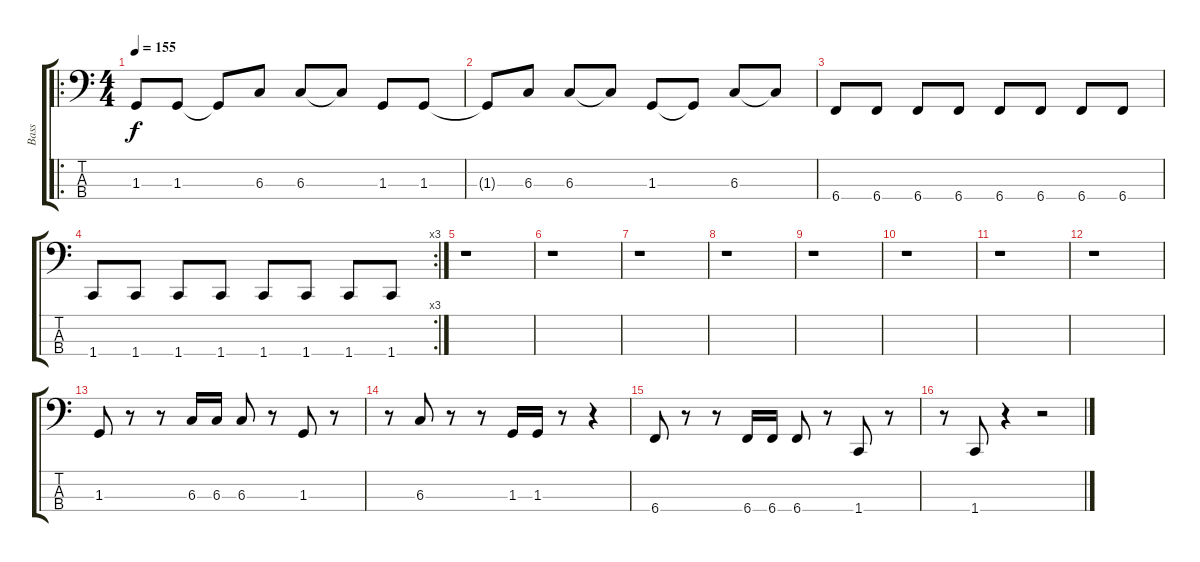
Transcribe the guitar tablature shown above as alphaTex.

\track ("Bass" "Bass") {instrument electricbassfinger}
\staff {score tabs}
\tuning (E2 B1 Gb1 B0) {hide}
\ro
\ts (4 4)
\tempo 155
\clef f4
\ks c
1.3.8{dy f} 1.3.8 1.3{t}.8 6.3.8 6.3.8 6.3{t}.8 1.3.8 1.3.8 |
1.3{t}.8 6.3.8 6.3.8 6.3{t}.8 1.3.8 1.3{t}.8 6.3.8 6.3{t}.8 |
6.4.8 6.4.8 6.4.8 6.4.8 6.4.8 6.4.8 6.4.8 6.4.8 |
\rc 3
1.4.8 1.4.8 1.4.8 1.4.8 1.4.8 1.4.8 1.4.8 1.4.8 |
r.1 |
r.1 |
r.1 |
r.1 |
r.1 |
r.1 |
r.1 |
r.1 |
1.3.8 r.8 r.8 6.3.16 6.3.16 6.3.8 r.8 1.3.8 r.8 |
r.8 6.3.8 r.8 r.8 1.3.16 1.3.16 r.8 r.4 |
6.4.8 r.8 r.8 6.4.16 6.4.16 6.4.8 r.8 1.4.8 r.8 |
r.8 1.4.8 r.4 r.2
